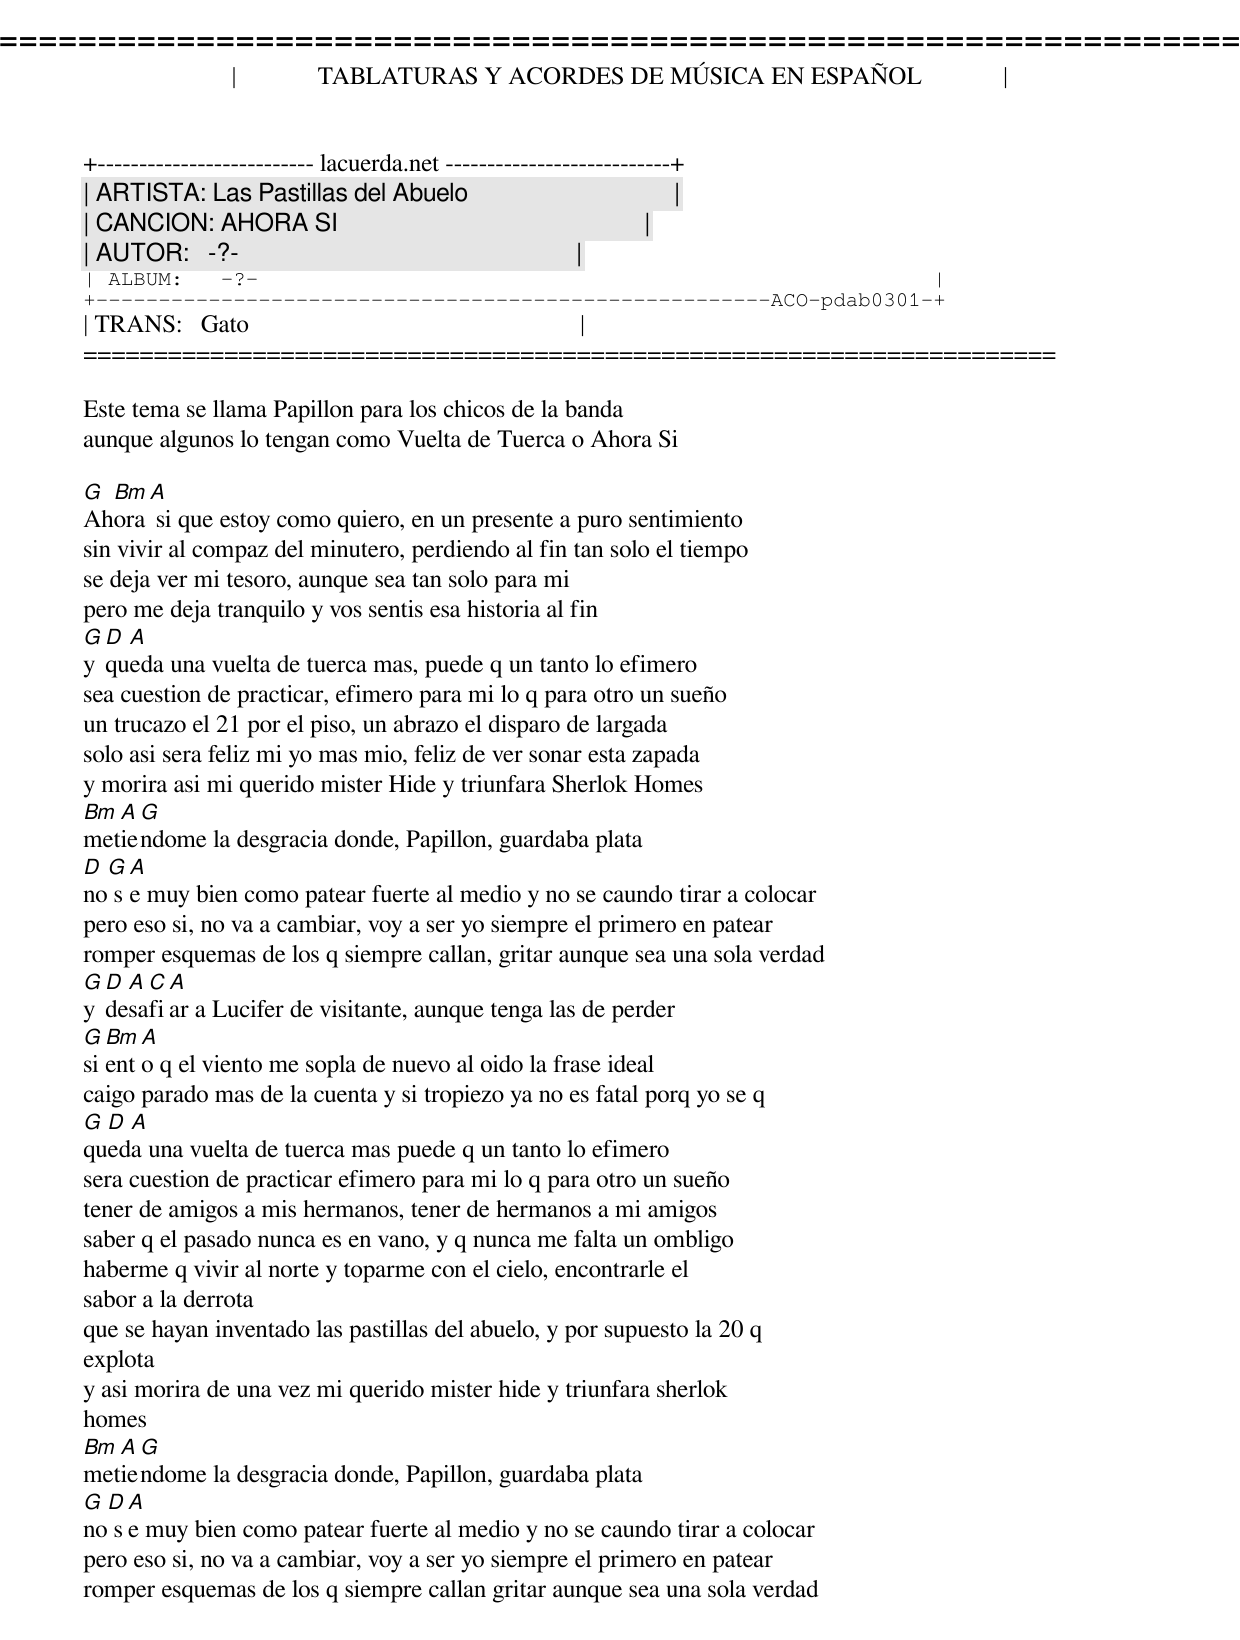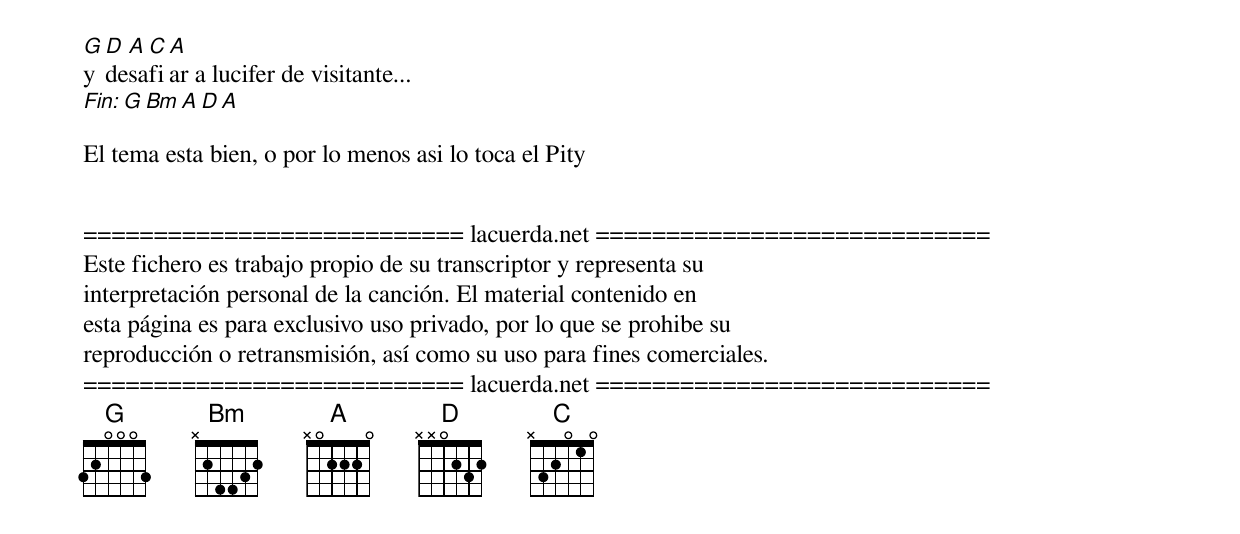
=====================================================================
|             TABLATURAS Y ACORDES DE MÚSICA EN ESPAÑOL             |
+-------------------------- lacuerda.net ---------------------------+
| ARTISTA: Las Pastillas del Abuelo                                 |
| CANCION: AHORA SI                                                 |
| AUTOR:   -?-                                                      |
| ALBUM:   -?-                                                      |
+------------------------------------------------------ACO-pdab0301-+
| TRANS:   Gato                                                     |
=====================================================================

Este tema se llama Papillon para los chicos de la banda
aunque algunos lo tengan como Vuelta de Tuerca o Ahora Si

G Bm A
Ahora si que estoy como quiero, en un presente a puro sentimiento
sin vivir al compaz del minutero, perdiendo al fin tan solo el tiempo
se deja ver mi tesoro, aunque sea tan solo para mi
pero me deja tranquilo y vos sentis esa historia al fin
G D A
y queda una vuelta de tuerca mas, puede q un tanto lo efimero
sea cuestion de practicar, efimero para mi lo q para otro un sueño
un trucazo el 21 por el piso, un abrazo el disparo de largada
solo asi sera feliz mi yo mas mio, feliz de ver sonar esta zapada
y morira asi mi querido mister Hide y triunfara Sherlok Homes
Bm A G
metiendome la desgracia donde, Papillon, guardaba plata
D G A
no se muy bien como patear fuerte al medio y no se caundo tirar a colocar
pero eso si, no va a cambiar, voy a ser yo siempre el primero en patear
romper esquemas de los q siempre callan, gritar aunque sea una sola verdad
G D A C A
y desafiar a Lucifer de visitante, aunque tenga las de perder
G Bm A
siento q el viento me sopla de nuevo al oido la frase ideal
caigo parado mas de la cuenta y si tropiezo ya no es fatal porq yo se q
G D A
queda una vuelta de tuerca mas puede q un tanto lo efimero
sera cuestion de practicar efimero para mi lo q para otro un sueño
tener de amigos a mis hermanos, tener de hermanos a mi amigos
saber q el pasado nunca es en vano, y q nunca me falta un ombligo
haberme q vivir al norte y toparme con el cielo, encontrarle el
sabor a la derrota
que se hayan inventado las pastillas del abuelo, y por supuesto la 20 q
explota
y asi morira de una vez mi querido mister hide y triunfara sherlok
homes
Bm A G
metiendome la desgracia donde, Papillon, guardaba plata
G D A
no se muy bien como patear fuerte al medio y no se caundo tirar a colocar
pero eso si, no va a cambiar, voy a ser yo siempre el primero en patear
romper esquemas de los q siempre callan gritar aunque sea una sola verdad
G D A C A
y desafiar a lucifer de visitante...
Fin: G Bm A D A

El tema esta bien, o por lo menos asi lo toca el Pity


=========================== lacuerda.net ============================
Este fichero es trabajo propio de su transcriptor y representa su
interpretación personal de la canción. El material contenido en
esta página es para exclusivo uso privado, por lo que se prohibe su
reproducción o retransmisión, así como su uso para fines comerciales.
=========================== lacuerda.net ============================
